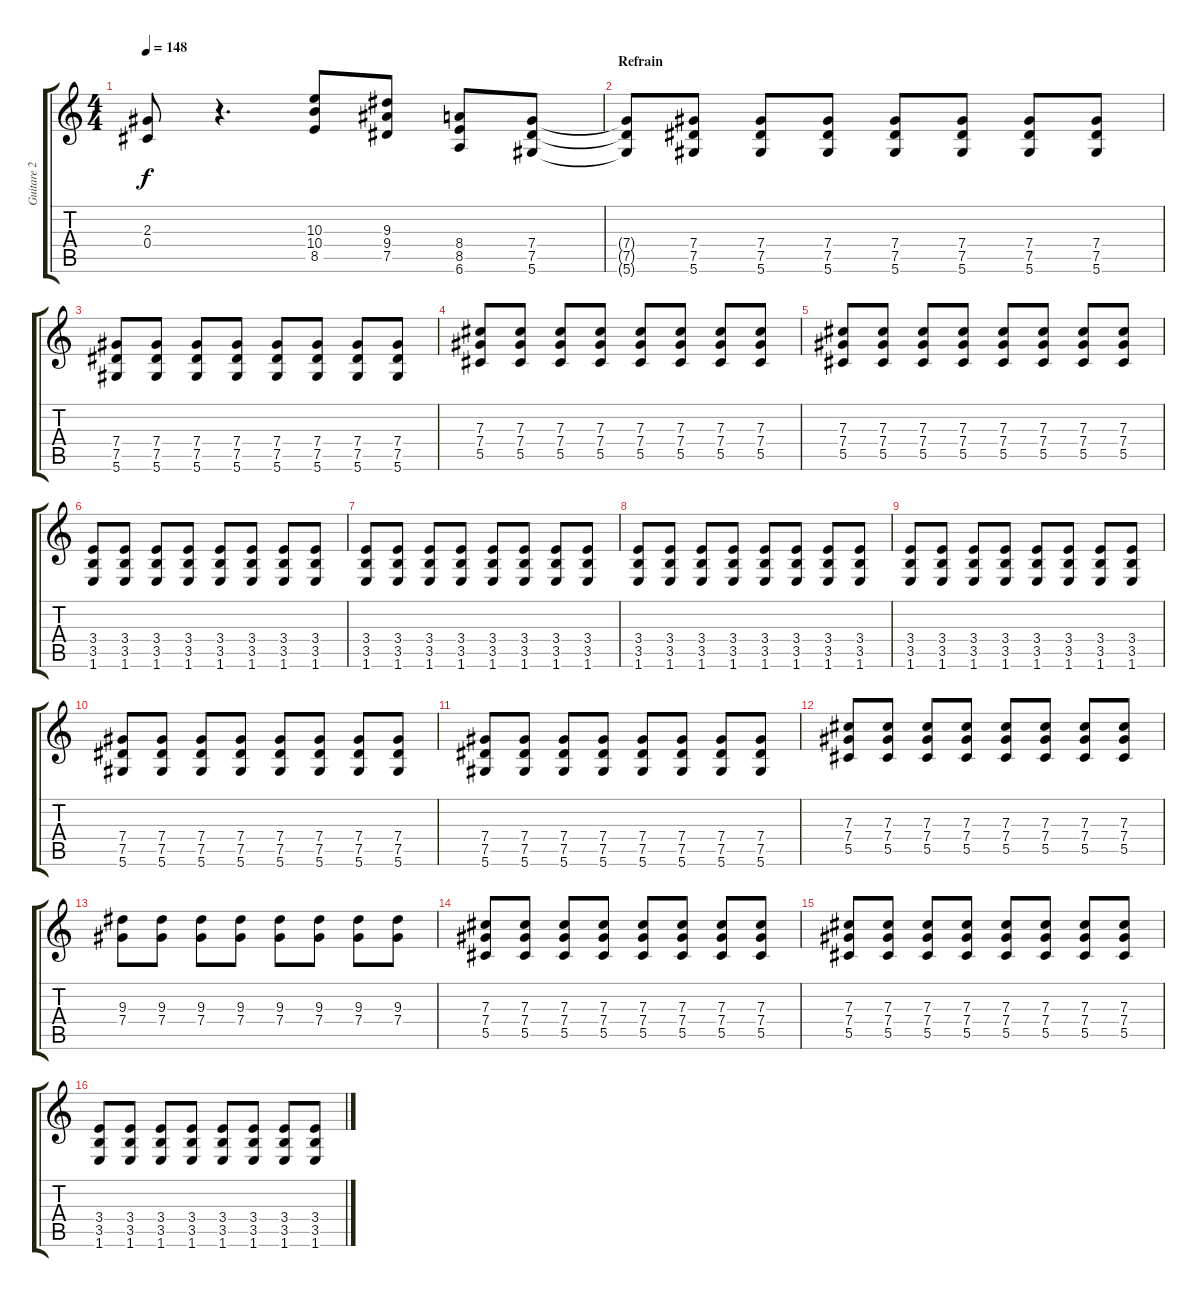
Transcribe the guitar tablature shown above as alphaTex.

\track ("Guitare 2" "Guitare 2") {instrument electricguitarmuted}
\staff {score tabs}
\tuning (Eb4 Bb3 Gb3 Db3 Ab2 Eb2) {hide}
\ts (4 4)
\tempo 148
\clef g2
\ks c
(2.3 0.4).8{dy f} r.4{d volume 12 instrument overdrivenguitar} (10.3 10.4 8.5).8 (9.3 9.4 7.5).8 (8.4 8.5 6.6).8 (7.4 7.5 5.6).8 |
\section ("" "Refrain")
(7.4{t} 7.5{t} 5.6{t}).8 (7.4 7.5 5.6).8 (7.4 7.5 5.6).8 (7.4 7.5 5.6).8 (7.4 7.5 5.6).8 (7.4 7.5 5.6).8 (7.4 7.5 5.6).8 (7.4 7.5 5.6).8 |
(7.4 7.5 5.6).8 (7.4 7.5 5.6).8 (7.4 7.5 5.6).8 (7.4 7.5 5.6).8 (7.4 7.5 5.6).8 (7.4 7.5 5.6).8 (7.4 7.5 5.6).8 (7.4 7.5 5.6).8 |
(7.3 7.4 5.5).8 (7.3 7.4 5.5).8 (7.3 7.4 5.5).8 (7.3 7.4 5.5).8 (7.3 7.4 5.5).8 (7.3 7.4 5.5).8 (7.3 7.4 5.5).8 (7.3 7.4 5.5).8 |
(7.3 7.4 5.5).8 (7.3 7.4 5.5).8 (7.3 7.4 5.5).8 (7.3 7.4 5.5).8 (7.3 7.4 5.5).8 (7.3 7.4 5.5).8 (7.3 7.4 5.5).8 (7.3 7.4 5.5).8 |
(3.4 3.5 1.6).8 (3.4 3.5 1.6).8 (3.4 3.5 1.6).8 (3.4 3.5 1.6).8 (3.4 3.5 1.6).8 (3.4 3.5 1.6).8 (3.4 3.5 1.6).8 (3.4 3.5 1.6).8 |
(3.4 3.5 1.6).8 (3.4 3.5 1.6).8 (3.4 3.5 1.6).8 (3.4 3.5 1.6).8 (3.4 3.5 1.6).8 (3.4 3.5 1.6).8 (3.4 3.5 1.6).8 (3.4 3.5 1.6).8 |
(3.4 3.5 1.6).8 (3.4 3.5 1.6).8 (3.4 3.5 1.6).8 (3.4 3.5 1.6).8 (3.4 3.5 1.6).8 (3.4 3.5 1.6).8 (3.4 3.5 1.6).8 (3.4 3.5 1.6).8 |
(3.4 3.5 1.6).8 (3.4 3.5 1.6).8 (3.4 3.5 1.6).8 (3.4 3.5 1.6).8 (3.4 3.5 1.6).8 (3.4 3.5 1.6).8 (3.4 3.5 1.6).8 (3.4 3.5 1.6).8 |
(7.4 7.5 5.6).8 (7.4 7.5 5.6).8 (7.4 7.5 5.6).8 (7.4 7.5 5.6).8 (7.4 7.5 5.6).8 (7.4 7.5 5.6).8 (7.4 7.5 5.6).8 (7.4 7.5 5.6).8 |
(7.4 7.5 5.6).8 (7.4 7.5 5.6).8 (7.4 7.5 5.6).8 (7.4 7.5 5.6).8 (7.4 7.5 5.6).8 (7.4 7.5 5.6).8 (7.4 7.5 5.6).8 (7.4 7.5 5.6).8 |
(7.3 7.4 5.5).8{volume 15} (7.3 7.4 5.5).8 (7.3 7.4 5.5).8 (7.3 7.4 5.5).8 (7.3 7.4 5.5).8 (7.3 7.4 5.5).8 (7.3 7.4 5.5).8 (7.3 7.4 5.5).8 |
(9.3 7.4).8 (9.3 7.4).8 (9.3 7.4).8 (9.3 7.4).8 (9.3 7.4).8 (9.3 7.4).8 (9.3 7.4).8 (9.3 7.4).8 |
(7.3 7.4 5.5).8{volume 12} (7.3 7.4 5.5).8 (7.3 7.4 5.5).8 (7.3 7.4 5.5).8 (7.3 7.4 5.5).8 (7.3 7.4 5.5).8 (7.3 7.4 5.5).8 (7.3 7.4 5.5).8 |
(7.3 7.4 5.5).8 (7.3 7.4 5.5).8 (7.3 7.4 5.5).8 (7.3 7.4 5.5).8 (7.3 7.4 5.5).8 (7.3 7.4 5.5).8 (7.3 7.4 5.5).8 (7.3 7.4 5.5).8 |
(3.4 3.5 1.6).8 (3.4 3.5 1.6).8 (3.4 3.5 1.6).8 (3.4 3.5 1.6).8 (3.4 3.5 1.6).8 (3.4 3.5 1.6).8 (3.4 3.5 1.6).8 (3.4 3.5 1.6).8
